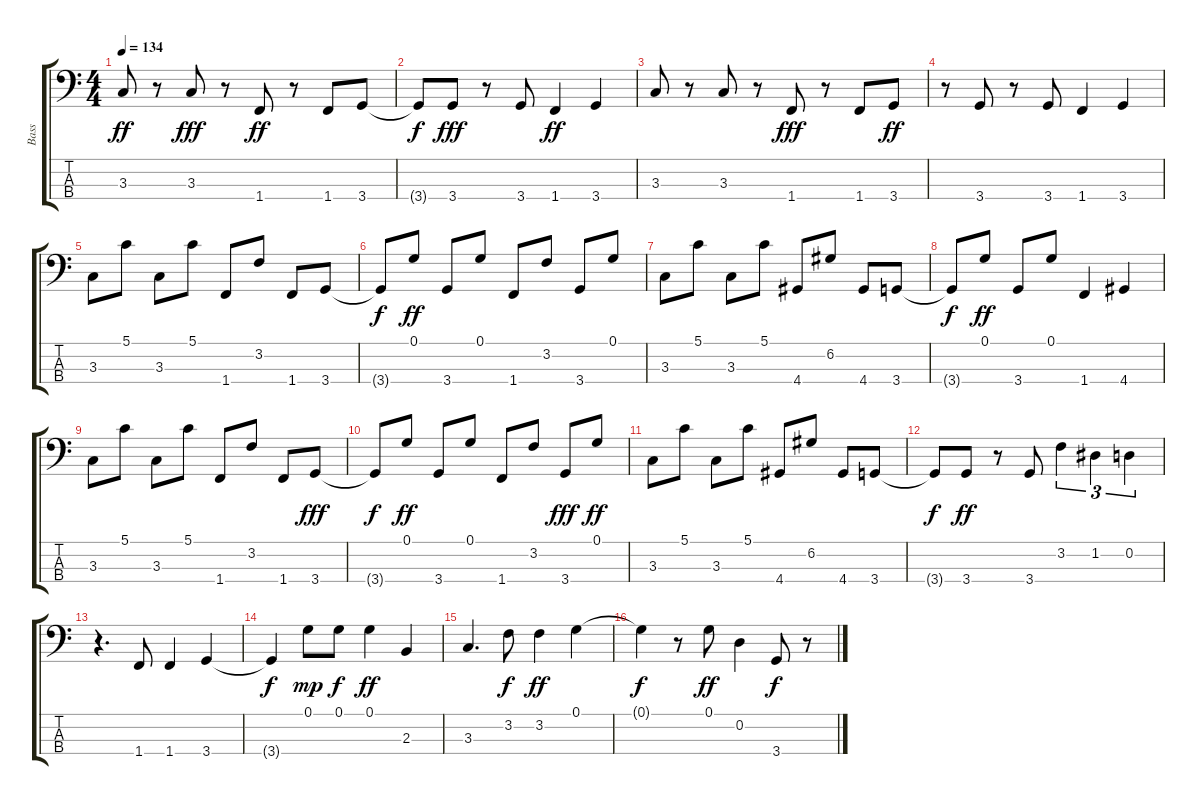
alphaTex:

\track ("Bass" "Bass") {instrument electricbassfinger}
\staff {score tabs}
\tuning (G2 D2 A1 E1) {hide}
\ts (4 4)
\tempo 134
\clef f4
\ks c
3.3.8{dy ff} r.8 3.3.8{dy fff} r.8 1.4.8{dy ff} r.8 1.4.8 3.4.8 |
3.4{t}.8{dy f} 3.4.8{dy fff} r.8 3.4.8 1.4.4{dy ff} 3.4.4 |
3.3.8 r.8 3.3.8 r.8 1.4.8{dy fff} r.8 1.4.8 3.4.8{dy ff} |
r.8 3.4.8 r.8 3.4.8 1.4.4 3.4.4 |
3.3.8 5.1.8 3.3.8 5.1.8 1.4.8 3.2.8 1.4.8 3.4.8 |
3.4{t}.8{dy f} 0.1.8{dy ff} 3.4.8 0.1.8 1.4.8 3.2.8 3.4.8 0.1.8 |
3.3.8 5.1.8 3.3.8 5.1.8 4.4.8 6.2.8 4.4.8 3.4.8 |
3.4{t}.8{dy f} 0.1.8{dy ff} 3.4.8 0.1.8 1.4.4 4.4.4 |
3.3.8 5.1.8 3.3.8 5.1.8 1.4.8 3.2.8 1.4.8 3.4.8{dy fff} |
3.4{t}.8{dy f} 0.1.8{dy ff} 3.4.8 0.1.8 1.4.8 3.2.8 3.4.8{dy fff} 0.1.8{dy ff} |
3.3.8 5.1.8 3.3.8 5.1.8 4.4.8 6.2.8 4.4.8 3.4.8 |
3.4{t}.8{dy f} 3.4.8{dy ff} r.8 3.4.8 3.2.4{tu (3 2)} 1.2.4{tu (3 2)} 0.2.4{tu (3 2)} |
r.4{d} 1.4.8 1.4.4 3.4.4 |
3.4{t}.4{dy f} 0.1.8{dy mp} 0.1.8{dy f} 0.1.4{dy ff} 2.3.4 |
3.3.4{d} 3.2.8{dy f} 3.2.4{dy ff} 0.1.4 |
0.1{t}.4{dy f} r.8 0.1.8{dy ff} 0.2.4 3.4.8{dy f} r.8
